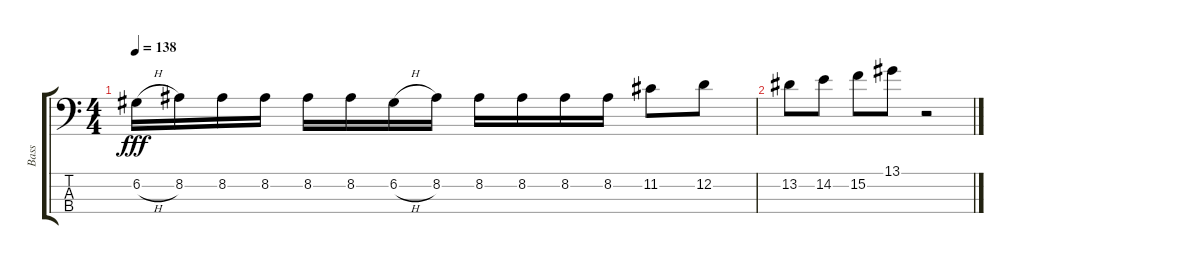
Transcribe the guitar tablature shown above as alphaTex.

\track ("Bass" "Bass") {instrument fretlessbass}
\staff {score tabs}
\tuning (G2 D2 A1 E1) {hide}
\ts (4 4)
\tempo 138
\clef f4
\ks c
6.2{h}.16{dy fff} 8.2.16 8.2.16 8.2.16 8.2.16 8.2.16 6.2{h}.16 8.2.16 8.2.16 8.2.16 8.2.16 8.2.16 11.2.8 12.2.8 |
13.2.8 14.2.8 15.2.8 13.1.8 r.2
